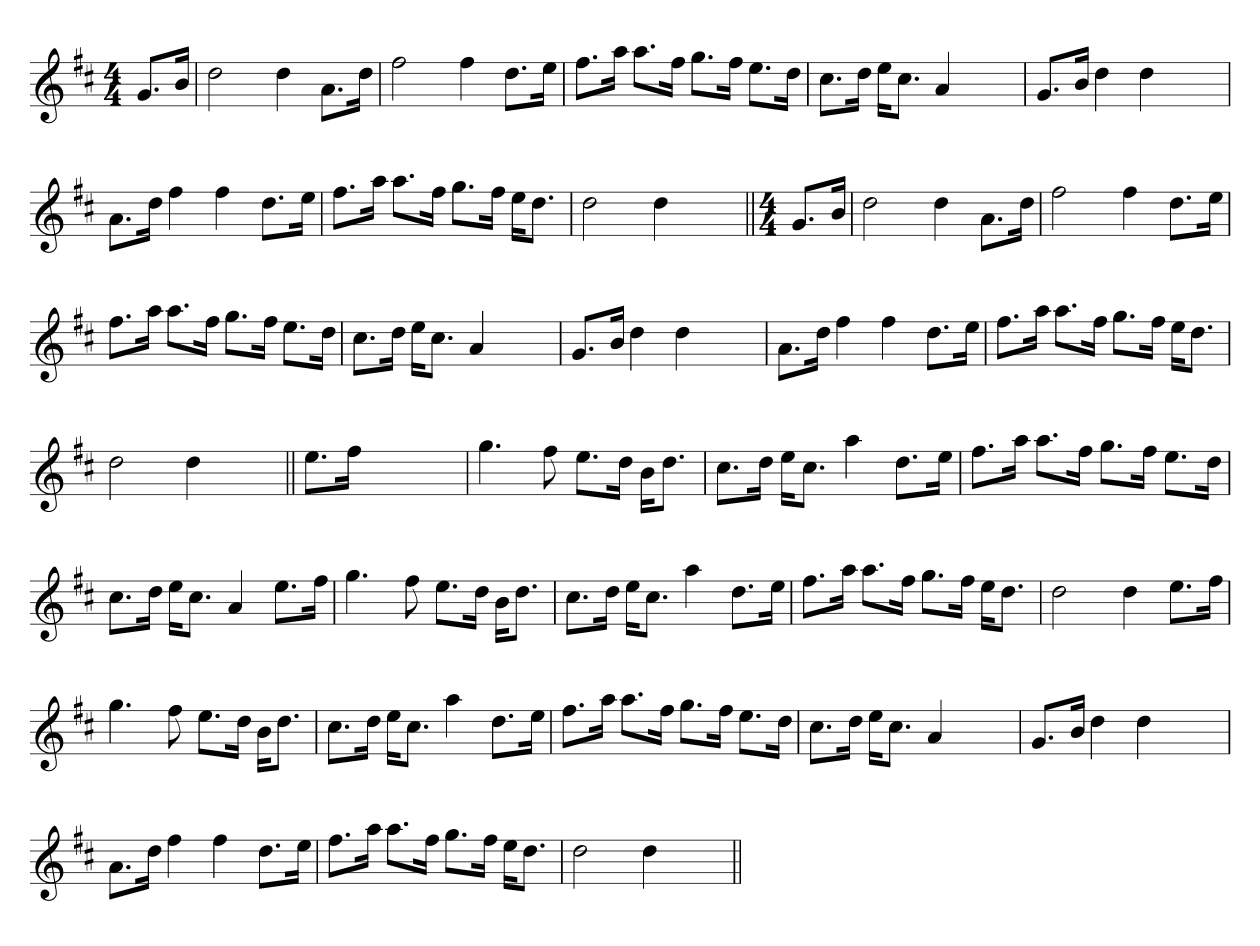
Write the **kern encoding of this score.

**kern
*part1
*staff1
*clefG2
*k[f#c#]
*D:
*M4/4
=1
8.gL
16bJk
=
2dd
4dd
8.aL
16ddJk
=
2ff#
4ff#
8.ddL
16eeJk
=
8.ff#L
16aaJk
8.aaL
16ff#Jk
8.ggL
16ff#Jk
8.eeL
16ddJk
=
8.cc#L
16ddJk
16eeKL
8.cc#J
4a
4ryy
=
8.gL
16bJk
4dd
4dd
4ryy
=
8.aL
16ddJk
4ff#
4ff#
8.ddL
16eeJk
=
8.ff#L
16aaJk
8.aaL
16ff#Jk
8.ggL
16ff#Jk
16eeKL
8.ddJ
=
2dd
4dd
4ryy
=||
*M4/4
8.gL
16bJk
=
2dd
4dd
8.aL
16ddJk
=
2ff#
4ff#
8.ddL
16eeJk
=
8.ff#L
16aaJk
8.aaL
16ff#Jk
8.ggL
16ff#Jk
8.eeL
16ddJk
=
8.cc#L
16ddJk
16eeKL
8.cc#J
4a
4ryy
=
8.gL
16bJk
4dd
4dd
4ryy
=
8.aL
16ddJk
4ff#
4ff#
8.ddL
16eeJk
=
8.ff#L
16aaJk
8.aaL
16ff#Jk
8.ggL
16ff#Jk
16eeKL
8.ddJ
=
2dd
4dd
4ryy
=||
8.eeL
16ff#Jk
2.ryy
=
4.gg
8ff#
8.eeL
16ddJk
16bKL
8.ddJ
=
8.cc#L
16ddJk
16eeKL
8.cc#J
4aa
8.ddL
16eeJk
=
8.ff#L
16aaJk
8.aaL
16ff#Jk
8.ggL
16ff#Jk
8.eeL
16ddJk
=
8.cc#L
16ddJk
16eeKL
8.cc#J
4a
8.eeL
16ff#Jk
=
4.gg
8ff#
8.eeL
16ddJk
16bKL
8.ddJ
=
8.cc#L
16ddJk
16eeKL
8.cc#J
4aa
8.ddL
16eeJk
=
8.ff#L
16aaJk
8.aaL
16ff#Jk
8.ggL
16ff#Jk
16eeKL
8.ddJ
=
2dd
4dd
8.eeL
16ff#Jk
=
4.gg
8ff#
8.eeL
16ddJk
16bKL
8.ddJ
=
8.cc#L
16ddJk
16eeKL
8.cc#J
4aa
8.ddL
16eeJk
=
8.ff#L
16aaJk
8.aaL
16ff#Jk
8.ggL
16ff#Jk
8.eeL
16ddJk
=
8.cc#L
16ddJk
16eeKL
8.cc#J
4a
4ryy
=
8.gL
16bJk
4dd
4dd
4ryy
=
8.aL
16ddJk
4ff#
4ff#
8.ddL
16eeJk
=
8.ff#L
16aaJk
8.aaL
16ff#Jk
8.ggL
16ff#Jk
16eeKL
8.ddJ
=
2dd
4dd
4ryy
=||
*-
